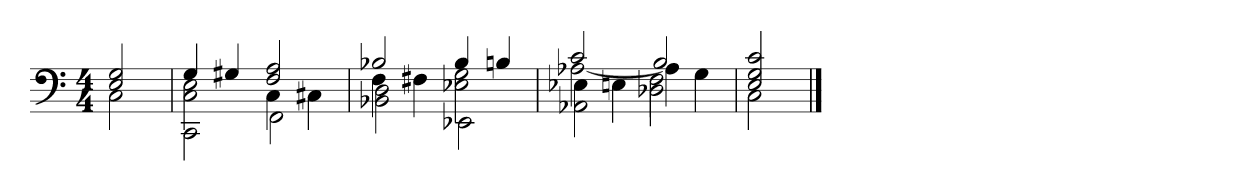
**kern
*part1
*staff1
*clefF4
*k[]
*M4/4
=
*^
2E 2G	2C
=1	=1
*	*^
4G	2C 2E	2CC\
4G#X	.	.
2F 2A	4C	2FF\
.	4C#X	.
=2	=2	=2
2B-X	4F	2BB-X\ 2D\
.	4F#X	.
4B-	2E-X 2G	2EE-X\
4Bn	.	.
=3	=3	=3
*	*	*^
2c	[2A-X	4E-X\	2AA-X\
.	.	4En\	.
2B	4A-]	2F\	2D-X\
.	4G	.	.
*	*v	*v	*v
=4	=4
2E 2G 2c	2C
*v	*v
==
*-
